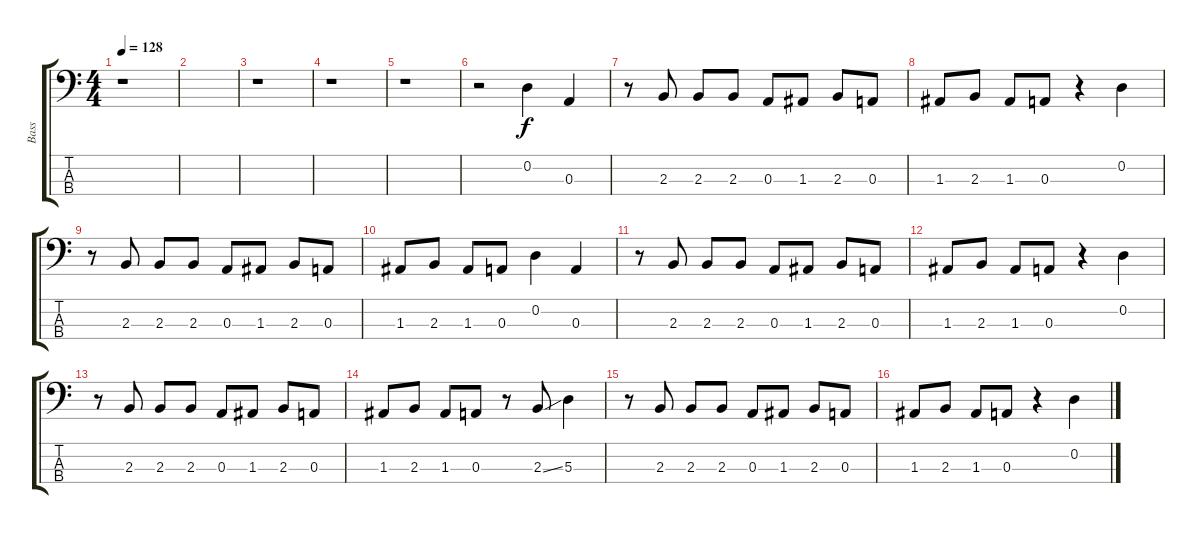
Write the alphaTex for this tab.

\track ("Bass" "Bass") {instrument electricbasspick}
\staff {score tabs}
\tuning (G2 D2 A1 E1) {hide}
\ts (4 4)
\tempo 128
\clef f4
\ks c
r.1{dy f instrument electricbasspick} |
|
r.1 |
r.1 |
r.1 |
r.2 0.2.4 0.3.4 |
r.8 2.3.8 2.3.8 2.3.8 0.3.8 1.3.8 2.3.8 0.3.8 |
1.3.8 2.3.8 1.3.8 0.3.8 r.4 0.2.4 |
r.8 2.3.8 2.3.8 2.3.8 0.3.8 1.3.8 2.3.8 0.3.8 |
1.3.8 2.3.8 1.3.8 0.3.8 0.2.4 0.3.4 |
r.8 2.3.8 2.3.8 2.3.8 0.3.8 1.3.8 2.3.8 0.3.8 |
1.3.8 2.3.8 1.3.8 0.3.8 r.4 0.2.4 |
r.8 2.3.8 2.3.8 2.3.8 0.3.8 1.3.8 2.3.8 0.3.8 |
1.3.8 2.3.8 1.3.8 0.3.8 r.8 2.3{ss}.8 5.3.4 |
r.8 2.3.8 2.3.8 2.3.8 0.3.8 1.3.8 2.3.8 0.3.8 |
1.3.8 2.3.8 1.3.8 0.3.8 r.4 0.2.4
